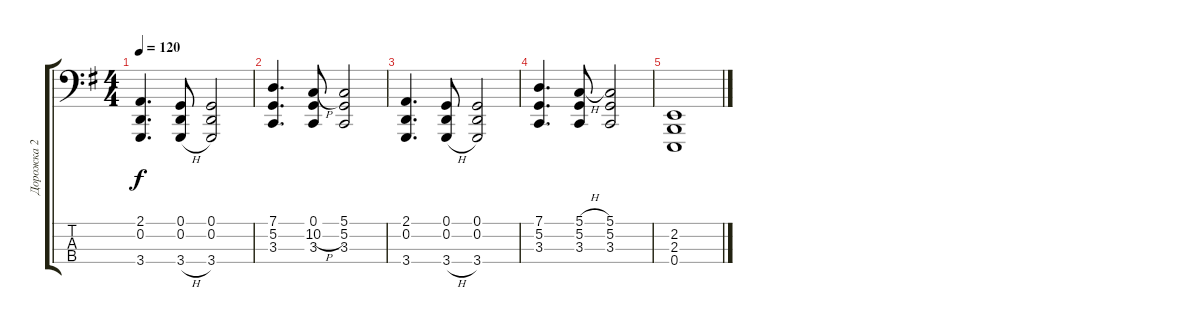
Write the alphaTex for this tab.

\track ("Дорожка 2" "Дорожка 2") {instrument acousticgrandpiano}
\staff {score tabs}
\tuning (G2 D2 A1 E1) {hide}
\ts (4 4)
\tempo 120
\clef f4
\ks g
(2.1 0.2 3.4).4{d dy f} (0.1 0.2 3.4{h}).8 (0.1 0.2 3.4).2 |
(7.1 5.2 3.3).4{d} (0.1 10.2{h} 3.3).8 (5.1 5.2 3.3).2 |
(2.1 0.2 3.4).4{d} (0.1 0.2 3.4{h}).8 (0.1 0.2 3.4).2 |
(7.1 5.2 3.3).4{d} (5.1{h} 5.2 3.3).8 (5.1 5.2 3.3).2 |
(2.2 2.3 0.4).1
